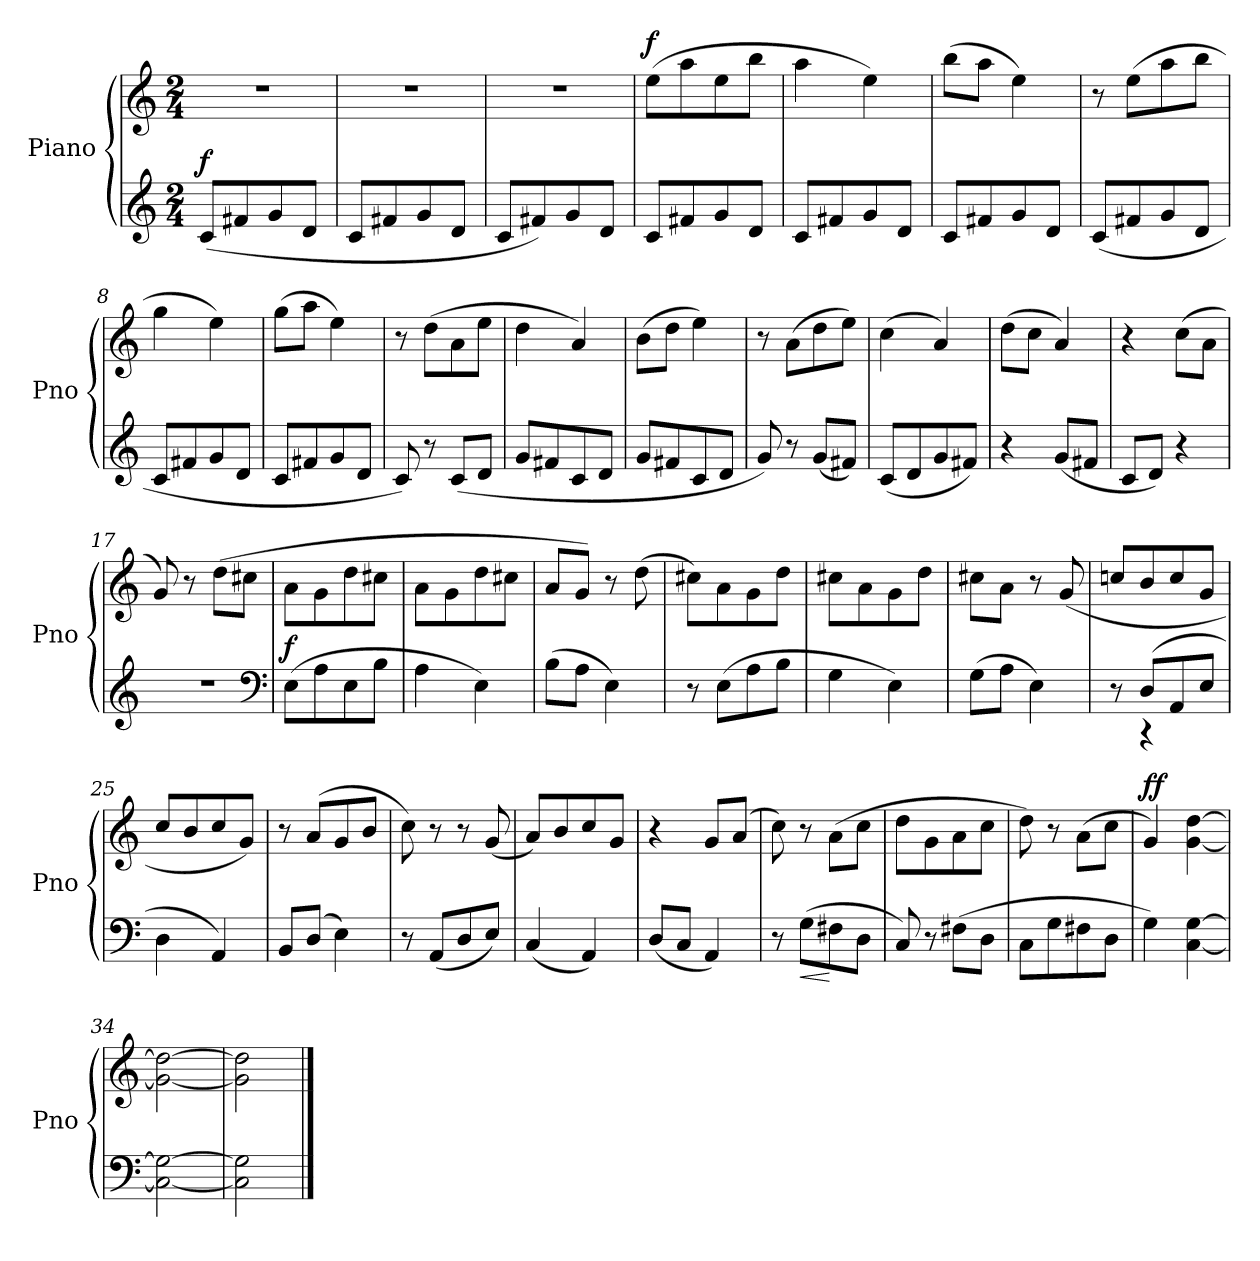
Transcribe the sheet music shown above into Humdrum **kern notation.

**kern	**dynam	**kern	**dynam
*part2	*part2	*part1	*part1
*staff2	*staff2	*staff1	*staff1
*I"Piano	*	*I"Piano	*
*I'Pno	*	*I'Pno	*
*clefG2	*	*clefG2	*
*M2/4	*	*M2/4	*
*MM84	*	*MM84	*
=1	=1	=1	=1
!	!LO:DY:a	!LO:N:vis=1	!
(8c/L	f	2r	.
8f#X/	.	.	.
8g/	.	.	.
8d/J	.	.	.
=2	=2	=2	=2
!	!	!LO:N:vis=1	!
8c/L	.	2r	.
8f#X/	.	.	.
8g/	.	.	.
8d/J	.	.	.
=3	=3	=3	=3
!	!	!LO:N:vis=1	!
8c/L	.	2r	.
8f#X/)	.	.	.
8g/	.	.	.
8d/J	.	.	.
=4	=4	=4	=4
!	!	!	!LO:DY:a
8c/L	.	(8ee\L	f
8f#X/	.	8aa\	.
8g/	.	8ee\	.
8d/J	.	8bb\J	.
=5	=5	=5	=5
8c/L	.	4aa\	.
8f#X/	.	.	.
8g/	.	4ee\)	.
8d/J	.	.	.
=6	=6	=6	=6
8c/L	.	(8bb\L	.
8f#X/	.	8aa\J	.
8g/	.	4ee\)	.
8d/J	.	.	.
!!LO:LB:g=z
=7	=7	=7	=7
(8c/L	.	8r	.
8f#X/	.	(8ee\L	.
8g/	.	8aa\	.
8d/J	.	8bb\J	.
=8	=8	=8	=8
8c/L	.	4gg\	.
8f#X/	.	.	.
8g/	.	4ee\)	.
8d/J	.	.	.
=9	=9	=9	=9
8c/L	.	(8gg\L	.
8f#X/	.	8aa\J	.
8g/	.	4ee\)	.
8d/J	.	.	.
=10	=10	=10	=10
8c/)	.	8r	.
8r	.	(8dd\L	.
(8c/L	.	8a\	.
8d/J	.	8ee\J	.
=11	=11	=11	=11
8g/L	.	4dd\	.
8f#X/	.	.	.
8c/	.	4a/)	.
8d/J	.	.	.
=12	=12	=12	=12
8g/L	.	(8b\L	.
8f#X/	.	8dd\J	.
8c/	.	4ee\)	.
8d/J	.	.	.
=13	=13	=13	=13
8g/)	.	8r	.
8r	.	(8a\L	.
(8g/L	.	8dd\	.
8f#X/J)	.	8ee\J)	.
!!LO:LB:g=z
=14	=14	=14	=14
(8c/L	.	(4cc\	.
8d/	.	.	.
8g/	.	4a/)	.
8f#X/J)	.	.	.
=15	=15	=15	=15
4r	.	(8dd\L	.
.	.	8cc\J	.
(8g/L	.	4a/)	.
8f#X/J	.	.	.
=16	=16	=16	=16
8c/L	.	4r	.
8d/J)	.	.	.
4r	.	(8cc\L	.
.	.	8a\J	.
=17	=17	=17	=17
!LO:N:vis=1	!	!	!
2r	.	8g/)	.
.	.	8r	.
.	.	(8dd\L	.
.	.	8cc#X\J	.
*clefF4	*	*	*
=18	=18	=18	=18
!	!LO:DY:a	!	!
(8E\L	f	8a\L	.
8A\	.	8g\	.
8E\	.	8dd\	.
8B\J	.	8cc#X\J	.
=19	=19	=19	=19
4A\	.	8a\L	.
.	.	8g\	.
4E\)	.	8dd\	.
.	.	8cc#X\J	.
=20	=20	=20	=20
(8B\L	.	8a/L	.
8A\J	.	8g/J)	.
4E\)	.	8r	.
.	.	(8dd\	.
!!LO:LB:g=z
=21	=21	=21	=21
8r	.	8cc#X\L)	.
(8E\L	.	8a\	.
8A\	.	8g\	.
8B\J	.	8dd\J	.
=22	=22	=22	=22
4G\	.	8cc#X\L	.
.	.	8a\	.
4E\)	.	8g\	.
.	.	8dd\J	.
=23	=23	=23	=23
(8G\L	.	8cc#X\L	.
8A\J	.	8a\J	.
4E\)	.	8r	.
.	.	(8g/	.
=24	=24	=24	=24
*^	*	*	*
8r	8ryy	.	8ccn/L	.
(8D/L	4r	.	8b/	.
8AA/	.	.	8cc/	.
8E/J	8ryy	.	8g/J	.
*v	*v	*	*	*
=25	=25	=25	=25
4D\	.	8cc/L	.
.	.	8b/	.
4AA/)	.	8cc/	.
.	.	8g/J)	.
=26	=26	=26	=26
8BB/L	.	8r	.
(8D/J	.	(8a/L	.
4E\)	.	8g/	.
.	.	8b/J	.
=27	=27	=27	=27
8r	.	8cc\)	.
(8AA/L	.	8r	.
8D/	.	8r	.
8E/J)	.	(8g/	.
!!LO:LB:g=z
=28	=28	=28	=28
(4C/	.	8a/L)	.
.	.	8b/	.
4AA/)	.	8cc/	.
.	.	8g/J	.
=29	=29	=29	=29
(8D/L	.	4r	.
8C/J	.	.	.
4AA/)	.	8g/L	.
.	.	(8a/J	.
=30	=30	=30	=30
8r	.	8cc\)	.
!	!LO:HP:b	!	!
(8G\L	<	8r	.
8F#X\	[	(8a\L	.
8D\J	.	8cc\J	.
=31	=31	=31	=31
8C/)	.	8dd\L	.
8r	.	8g\	.
(8F#X\L	.	8a\	.
8D\J	.	8cc\J	.
=32	=32	=32	=32
8C\L	.	8dd\)	.
8G\	.	8r	.
8F#X\	.	(8a\L	.
8D\J	.	8cc\J	.
=33	=33	=33	=33
!	!	!	!LO:DY:a
4G\)	.	4g/)	ff
[4C\ [4G\	.	[4g\ [4dd\	.
=34	=34	=34	=34
2C\_ 2G\_	.	2g\_ 2dd\_	.
=35	=35	=35	=35
2C\] 2G\]	.	2g\] 2dd\]	.
==	==	==	==
*-	*-	*-	*-
